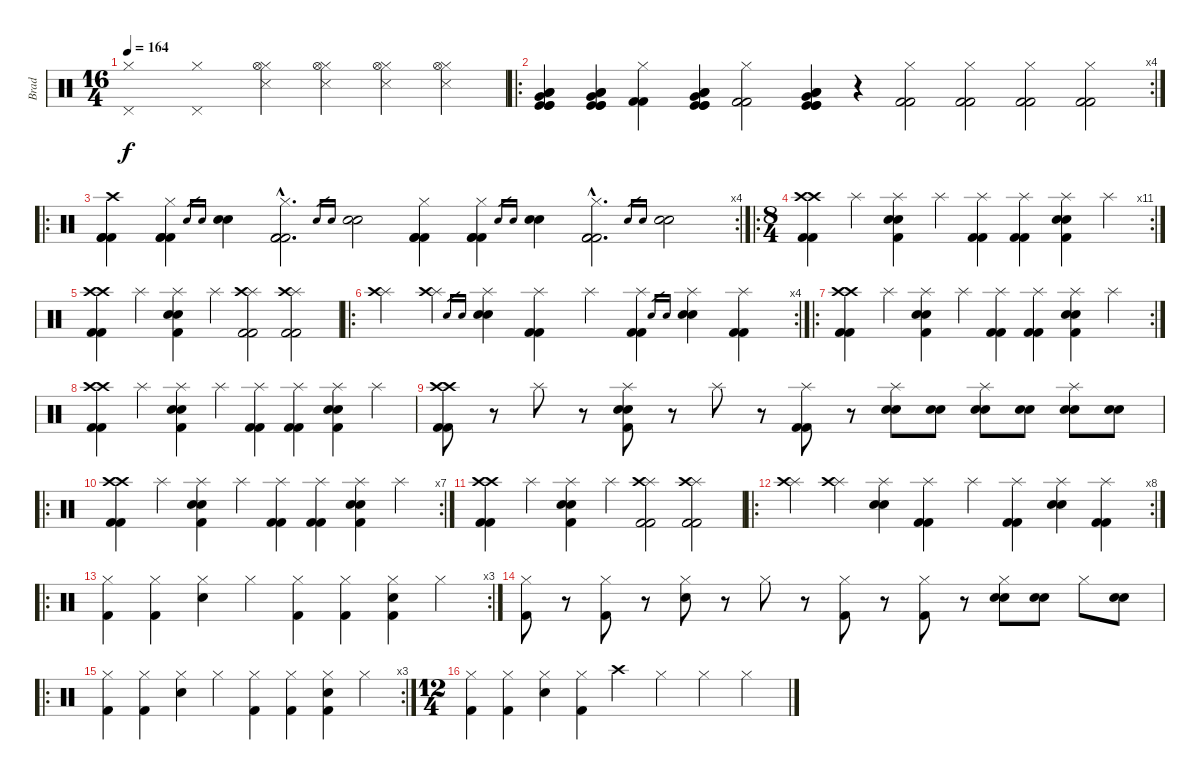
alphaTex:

\track ("Brad" "Brad") {instrument percussion}
\staff {score}
\articulation defaults
\ts (16 4)
\tempo 164
\clef neutral
\ks c
("Pedal Hi-Hat (hit)" "Hi-Hat (closed)").1{dy f} ("Pedal Hi-Hat (hit)" "Hi-Hat (closed)").1 ("Hi-Hat (closed)" "Snare (side stick) 3" "Hi-Hat (open)").2 ("Hi-Hat (closed)" "Snare (side stick) 3" "Hi-Hat (open)").2 ("Hi-Hat (closed)" "Snare (side stick) 3" "Hi-Hat (open)").2 ("Hi-Hat (closed)" "Snare (side stick) 3" "Hi-Hat (open)").2 |
\ro
\rc 4
("Very Low Tom (hit)" "Low Floor Tom (hit)" "Low Floor Tom (hit)" "Kick (hit)" "Kick (hit)" "Kick (hit)").4 ("Very Low Tom (hit)" "Low Floor Tom (hit)" "Low Floor Tom (hit)" "Kick (hit)" "Kick (hit)" "Kick (hit)").4 ("Hi-Hat (closed)" "Kick (hit) 2" "Kick (hit) 2").4 ("Very Low Tom (hit)" "Low Floor Tom (hit)" "Low Floor Tom (hit)" "Kick (hit)" "Kick (hit)" "Kick (hit)").4 ("Hi-Hat (closed)" "Kick (hit) 2" "Kick (hit) 2").2 ("Very Low Tom (hit)" "Low Floor Tom (hit)" "Low Floor Tom (hit)" "Kick (hit)" "Kick (hit)" "Kick (hit)").4 r.4 ("Hi-Hat (closed)" "Kick (hit) 2" "Kick (hit) 2").2 ("Hi-Hat (closed)" "Kick (hit) 2" "Kick (hit) 2").2 ("Hi-Hat (closed)" "Kick (hit) 2" "Kick (hit) 2").2 ("Hi-Hat (closed)" "Kick (hit) 2" "Kick (hit) 2").2 |
\ro
\rc 4
("Crash high (hit)" "Kick (hit) 2" "Kick (hit) 2" "Kick (hit) 2").4 ("Hi-Hat (closed)" "Kick (hit) 2" "Kick (hit) 2" "Kick (hit) 2").4 "Snare (hit) 2".16{gr} "Snare (hit) 2".16{gr} ("Snare (hit) 2" "Snare (hit) 2").4 ("Hi-Hat (closed)"{hac} "Kick (hit) 2"{hac} "Kick (hit) 2"{hac} "Kick (hit) 2"{hac}).2{d} "Snare (hit) 2".16{gr} "Snare (hit) 2".16{gr} ("Snare (hit) 2" "Snare (hit) 2").2 ("Hi-Hat (closed)" "Kick (hit) 2" "Kick (hit) 2" "Kick (hit) 2").4 ("Hi-Hat (closed)" "Kick (hit) 2" "Kick (hit) 2" "Kick (hit) 2").4 "Snare (hit) 2".16{gr} "Snare (hit) 2".16{gr} ("Snare (hit) 2" "Snare (hit) 2").4 ("Hi-Hat (closed)"{hac} "Kick (hit) 2"{hac} "Kick (hit) 2"{hac} "Kick (hit) 2"{hac}).2{d} "Snare (hit) 2".16{gr} "Snare (hit) 2".16{gr} ("Snare (hit) 2" "Snare (hit) 2").2 |
\ro
\rc 11
\ts (8 4)
("Crash high (hit)" "Crash high (hit)" "Kick (hit) 2" "Kick (hit) 2").4 "Splash (hit)".4 ("Splash (hit)" "Snare (hit) 2" "Snare (hit) 2" "Kick (hit) 2").4 "Splash (hit)".4 ("Splash (hit)" "Kick (hit) 2" "Kick (hit) 2").4 ("Splash (hit)" "Kick (hit) 2" "Kick (hit) 2").4 ("Splash (hit)" "Snare (hit) 2" "Snare (hit) 2" "Kick (hit) 2").4 "Splash (hit)".4 |
("Crash high (hit)" "Crash high (hit)" "Kick (hit) 2" "Kick (hit) 2").4 "Splash (hit)".4 ("Splash (hit)" "Snare (hit) 2" "Snare (hit) 2" "Kick (hit) 2").4 "Splash (hit)".4 ("Splash (hit)" "Crash high (hit)" "Kick (hit) 2" "Kick (hit) 2").2 ("Splash (hit)" "Crash high (hit)" "Kick (hit) 2" "Kick (hit) 2").2 |
\ro
\rc 4
("Splash (hit)" "Crash high (hit)").4 ("Splash (hit)" "Crash high (hit)").4 "Snare (hit) 2".16{gr} "Snare (hit) 2".16{gr} ("Splash (hit)" "Snare (hit) 2" "Snare (hit) 2").4 ("Splash (hit)" "Kick (hit) 2" "Kick (hit) 2").4 "Splash (hit)".4 ("Splash (hit)" "Kick (hit) 2" "Kick (hit) 2").4 "Snare (hit) 2".16{gr} "Snare (hit) 2".16{gr} ("Splash (hit)" "Snare (hit) 2" "Snare (hit) 2").4 ("Splash (hit)" "Kick (hit) 2" "Kick (hit) 2").4 |
\ro
\rc 2
("Crash high (hit)" "Crash high (hit)" "Kick (hit) 2" "Kick (hit) 2").4 "Splash (hit)".4 ("Splash (hit)" "Snare (hit) 2" "Snare (hit) 2" "Kick (hit) 2").4 "Splash (hit)".4 ("Splash (hit)" "Kick (hit) 2" "Kick (hit) 2").4 ("Splash (hit)" "Kick (hit) 2" "Kick (hit) 2").4 ("Splash (hit)" "Snare (hit) 2" "Snare (hit) 2" "Kick (hit) 2").4 "Splash (hit)".4 |
("Crash high (hit)" "Crash high (hit)" "Kick (hit) 2" "Kick (hit) 2").4 "Splash (hit)".4 ("Splash (hit)" "Snare (hit) 2" "Snare (hit) 2" "Kick (hit) 2").4 "Splash (hit)".4 ("Splash (hit)" "Kick (hit) 2" "Kick (hit) 2").4 ("Splash (hit)" "Kick (hit) 2" "Kick (hit) 2").4 ("Splash (hit)" "Snare (hit) 2" "Snare (hit) 2" "Kick (hit) 2").4 "Splash (hit)".4 |
("Crash high (hit)" "Crash high (hit)" "Kick (hit) 2" "Kick (hit) 2").8 r.8 "Splash (hit)".8 r.8 ("Splash (hit)" "Snare (hit) 2" "Snare (hit) 2" "Kick (hit) 2").8 r.8 "Splash (hit)".8 r.8 ("Splash (hit)" "Kick (hit) 2" "Kick (hit) 2").8 r.8 ("Splash (hit)" "Snare (hit) 2" "Snare (hit) 2").8 ("Snare (hit) 2" "Snare (hit) 2").8 ("Splash (hit)" "Snare (hit) 2" "Snare (hit) 2").8 ("Snare (hit) 2" "Snare (hit) 2").8 ("Splash (hit)" "Snare (hit) 2" "Snare (hit) 2").8 ("Snare (hit) 2" "Snare (hit) 2").8 |
\ro
\rc 7
("Crash high (hit)" "Crash high (hit)" "Kick (hit) 2" "Kick (hit) 2").4 "Splash (hit)".4 ("Splash (hit)" "Snare (hit) 2" "Snare (hit) 2" "Kick (hit) 2").4 "Splash (hit)".4 ("Splash (hit)" "Kick (hit) 2" "Kick (hit) 2").4 ("Splash (hit)" "Kick (hit) 2" "Kick (hit) 2").4 ("Splash (hit)" "Snare (hit) 2" "Snare (hit) 2" "Kick (hit) 2").4 "Splash (hit)".4 |
("Crash high (hit)" "Crash high (hit)" "Kick (hit) 2" "Kick (hit) 2").4 "Splash (hit)".4 ("Splash (hit)" "Snare (hit) 2" "Snare (hit) 2" "Kick (hit) 2").4 "Splash (hit)".4 ("Splash (hit)" "Crash high (hit)" "Kick (hit) 2" "Kick (hit) 2").2 ("Splash (hit)" "Crash high (hit)" "Kick (hit) 2" "Kick (hit) 2").2 |
\ro
\rc 8
("Splash (hit)" "Crash high (hit)").4 ("Splash (hit)" "Crash high (hit)").4 ("Splash (hit)" "Snare (hit) 2" "Snare (hit) 2").4 ("Splash (hit)" "Kick (hit) 2" "Kick (hit) 2").4 "Splash (hit)".4 ("Splash (hit)" "Kick (hit) 2" "Kick (hit) 2").4 ("Splash (hit)" "Snare (hit) 2" "Snare (hit) 2").4 ("Splash (hit)" "Kick (hit) 2" "Kick (hit) 2").4 |
\ro
\rc 3
("Hi-Hat (closed)" "Kick (hit) 2").4 ("Hi-Hat (closed)" "Kick (hit) 2").4 ("Hi-Hat (closed)" "Snare (hit) 2").4 "Hi-Hat (closed)".4 ("Hi-Hat (closed)" "Kick (hit) 2").4 ("Hi-Hat (closed)" "Kick (hit) 2").4 ("Hi-Hat (closed)" "Snare (hit) 2" "Kick (hit) 2").4 "Hi-Hat (closed)".4 |
("Hi-Hat (closed)" "Kick (hit) 2").8 r.8 ("Hi-Hat (closed)" "Kick (hit) 2").8 r.8 ("Hi-Hat (closed)" "Snare (hit) 2").8 r.8 "Hi-Hat (closed)".8 r.8 ("Hi-Hat (closed)" "Kick (hit) 2").8 r.8 ("Hi-Hat (closed)" "Kick (hit) 2").8 r.8 ("Hi-Hat (closed)" "Snare (hit) 2" "Snare (hit) 2").8 ("Snare (hit) 2" "Snare (hit) 2").8 "Hi-Hat (closed)".8 ("Snare (hit) 2" "Snare (hit) 2").8 |
\ro
\rc 3
("Hi-Hat (closed)" "Kick (hit) 2").4 ("Hi-Hat (closed)" "Kick (hit) 2").4 ("Hi-Hat (closed)" "Snare (hit) 2").4 "Hi-Hat (closed)".4 ("Hi-Hat (closed)" "Kick (hit) 2").4 ("Hi-Hat (closed)" "Kick (hit) 2").4 ("Hi-Hat (closed)" "Snare (hit) 2" "Kick (hit) 2").4 "Hi-Hat (closed)".4 |
\ts (12 4)
("Hi-Hat (closed)" "Kick (hit) 2").4 ("Hi-Hat (closed)" "Kick (hit) 2").4 ("Hi-Hat (closed)" "Snare (hit) 2").4 ("Hi-Hat (closed)" "Kick (hit) 2").4 "Crash high (hit)".2 "Hi-Hat (closed)".2 "Hi-Hat (closed)".2 "Hi-Hat (closed)".2
